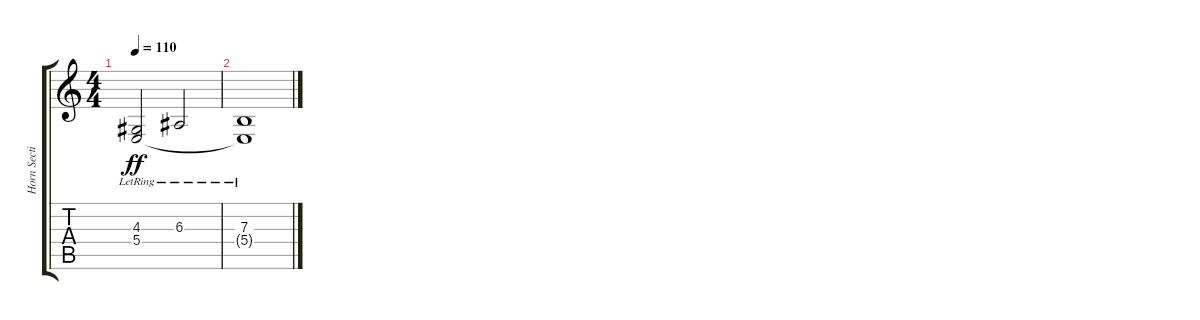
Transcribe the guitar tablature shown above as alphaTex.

\track ("Horn Section" "Horn Secti") {instrument frenchhorn}
\staff {score tabs}
\tuning (Db4 Ab3 E3 B2 Gb2 Db2) {hide}
\ts (4 4)
\tempo 110
\clef g2
\ks c
(4.3{lr} 5.4{lr}).2{dy ff} 6.3{lr}.2 |
(7.3{lr} 5.4{t}).1
